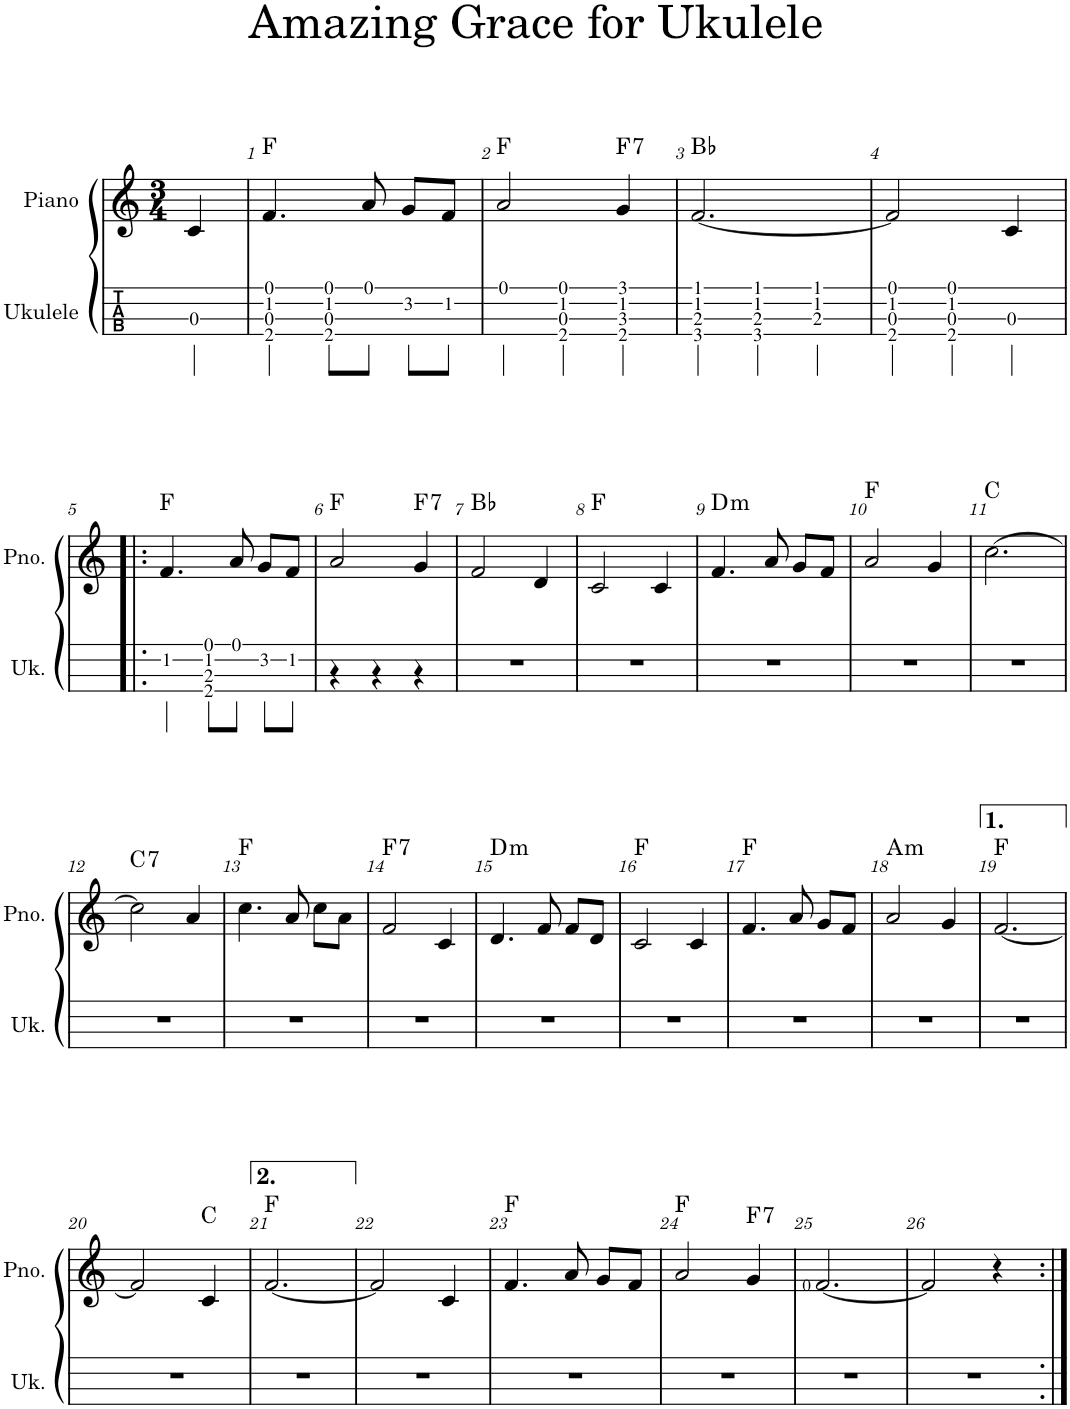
**kern	**kern	**harte
*part2	*part1	*part1
*staff2	*staff1	*
*I"Ukulele	*I"Piano	*
*I'Uk.	*I'Pno.	*
*stria4	*	*
*	*clefG2	*
*k[]	*k[]	*
*M3/4	*M3/4	*
=	=	=
4c\	4c/	.
=1	=1	=1
4A\ 4c\ 4f\ 4a\	4.f/	F:maj
8A\ 8c\ 8f\ 8a\L	.	.
8a\J	8a/	.
8g\L	8g/L	.
8f\J	8f/J	.
=2	=2	=2
4a\	2a/	F:maj
4A\ 4c\ 4f\ 4a\	.	.
!	!	!LO:H:kt=7
4A\ 4e-\ 4f\ 4cc\	4g/	F:7
=3	=3	=3
4B-\ 4d\ 4f\ 4b-\	[2.f/	Bb:maj
4B-\ 4d\ 4f\ 4b-\	.	.
4d\ 4f\ 4b-\	.	.
=4	=4	=4
4A\ 4c\ 4f\ 4a\	2f/]	.
4A\ 4c\ 4f\ 4a\	.	.
4c\	4c/	.
!!LO:LB:g=z
=5!|:	=5!|:	=5!|:
4f\	4.f/	F:maj
8A\ 8d\ 8f\ 8a\L	.	.
8a\J	8a/	.
8g\L	8g/L	.
8f\J	8f/J	.
=6	=6	=6
4r	2a/	F:maj
4r	.	.
!	!	!LO:H:kt=7
4r	4g/	F:7
=7	=7	=7
2.r	2f/	Bb:maj
.	4d/	.
=8	=8	=8
2.r	2c/	F:maj
.	4c/	.
=9	=9	=9
!	!	!LO:H:kt=m
2.r	4.f/	D:min
.	8a/	.
.	8g/L	.
.	8f/J	.
=10	=10	=10
2.r	2a/	F:maj
.	4g/	.
=11	=11	=11
2.r	[2.cc\	C:maj
!!LO:LB:g=z
=12	=12	=12
!	!	!LO:H:kt=7
2.r	2cc\]	C:7
.	4a/	.
=13	=13	=13
2.r	4.cc\	F:maj
.	8a/	.
.	8cc\L	.
.	8a\J	.
=14	=14	=14
!	!	!LO:H:kt=7
2.r	2f/	F:7
.	4c/	.
=15	=15	=15
!	!	!LO:H:kt=m
2.r	4.d/	D:min
.	8f/	.
.	8f/L	.
.	8d/J	.
=16	=16	=16
2.r	2c/	F:maj
.	4c/	.
=17	=17	=17
2.r	4.f/	F:maj
.	8a/	.
.	8g/L	.
.	8f/J	.
=18	=18	=18
!	!	!LO:H:kt=m
2.r	2a/	A:min
.	4g/	.
=19	=19	=19
2.r	[2.f/	F:maj
!!LO:LB:g=z
=20	=20	=20
2.r	2f/]	.
.	4c/	C:maj
=21	=21	=21
2.r	[2.f/	F:maj
=22	=22	=22
2.r	2f/]	.
.	4c/	.
=23	=23	=23
2.r	4.f/	F:maj
.	8a/	.
.	8g/L	.
.	8f/J	.
=24	=24	=24
2.r	2a/	F:maj
!	!	!LO:H:kt=7
.	4g/	F:7
=25	=25	=25
2.r	[2.f/	.
=26	=26	=26
2.r	2f/]	.
.	4r	.
=:|!	=:|!	=:|!
*-	*-	*-
